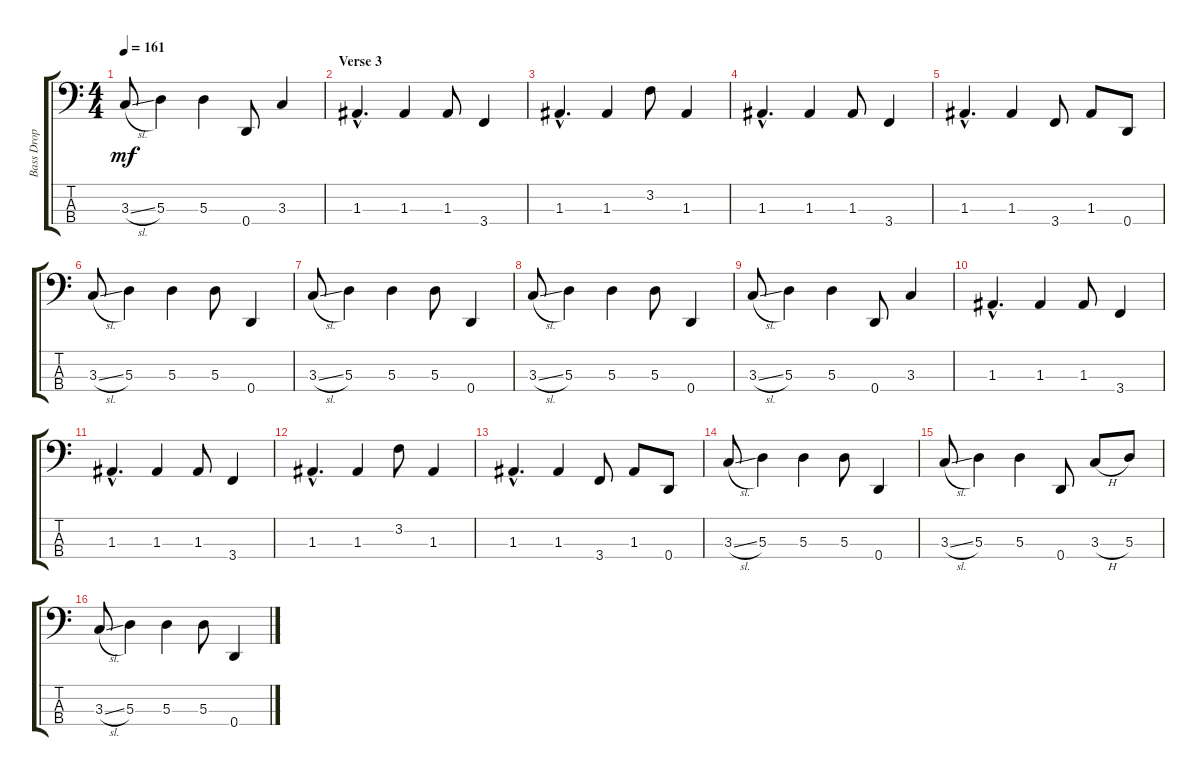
\track ("Bass Drop D" "Bass Drop ") {instrument electricbassfinger}
\staff {score tabs}
\tuning (G2 D2 A1 D1) {hide}
\ts (4 4)
\tempo 161
\clef f4
\ks c
3.3{sl}.8{dy mf} 5.3.4 5.3.4 0.4.8 3.3.4 |
\section ("" "Verse 3")
1.3{hac}.4{d} 1.3.4 1.3.8 3.4.4 |
1.3{hac}.4{d} 1.3.4 3.2.8 1.3.4 |
1.3{hac}.4{d} 1.3.4 1.3.8 3.4.4 |
1.3{hac}.4{d} 1.3.4 3.4.8 1.3.8 0.4.8 |
3.3{sl}.8 5.3.4 5.3.4 5.3.8 0.4.4 |
3.3{sl}.8 5.3.4 5.3.4 5.3.8 0.4.4 |
3.3{sl}.8 5.3.4 5.3.4 5.3.8 0.4.4 |
3.3{sl}.8 5.3.4 5.3.4 0.4.8 3.3.4 |
1.3{hac}.4{d} 1.3.4 1.3.8 3.4.4 |
1.3{hac}.4{d} 1.3.4 1.3.8 3.4.4 |
1.3{hac}.4{d} 1.3.4 3.2.8 1.3.4 |
1.3{hac}.4{d} 1.3.4 3.4.8 1.3.8 0.4.8 |
3.3{sl}.8 5.3.4 5.3.4 5.3.8 0.4.4 |
3.3{sl}.8 5.3.4 5.3.4 0.4.8 3.3{h}.8 5.3.8 |
3.3{sl}.8 5.3.4 5.3.4 5.3.8 0.4.4
